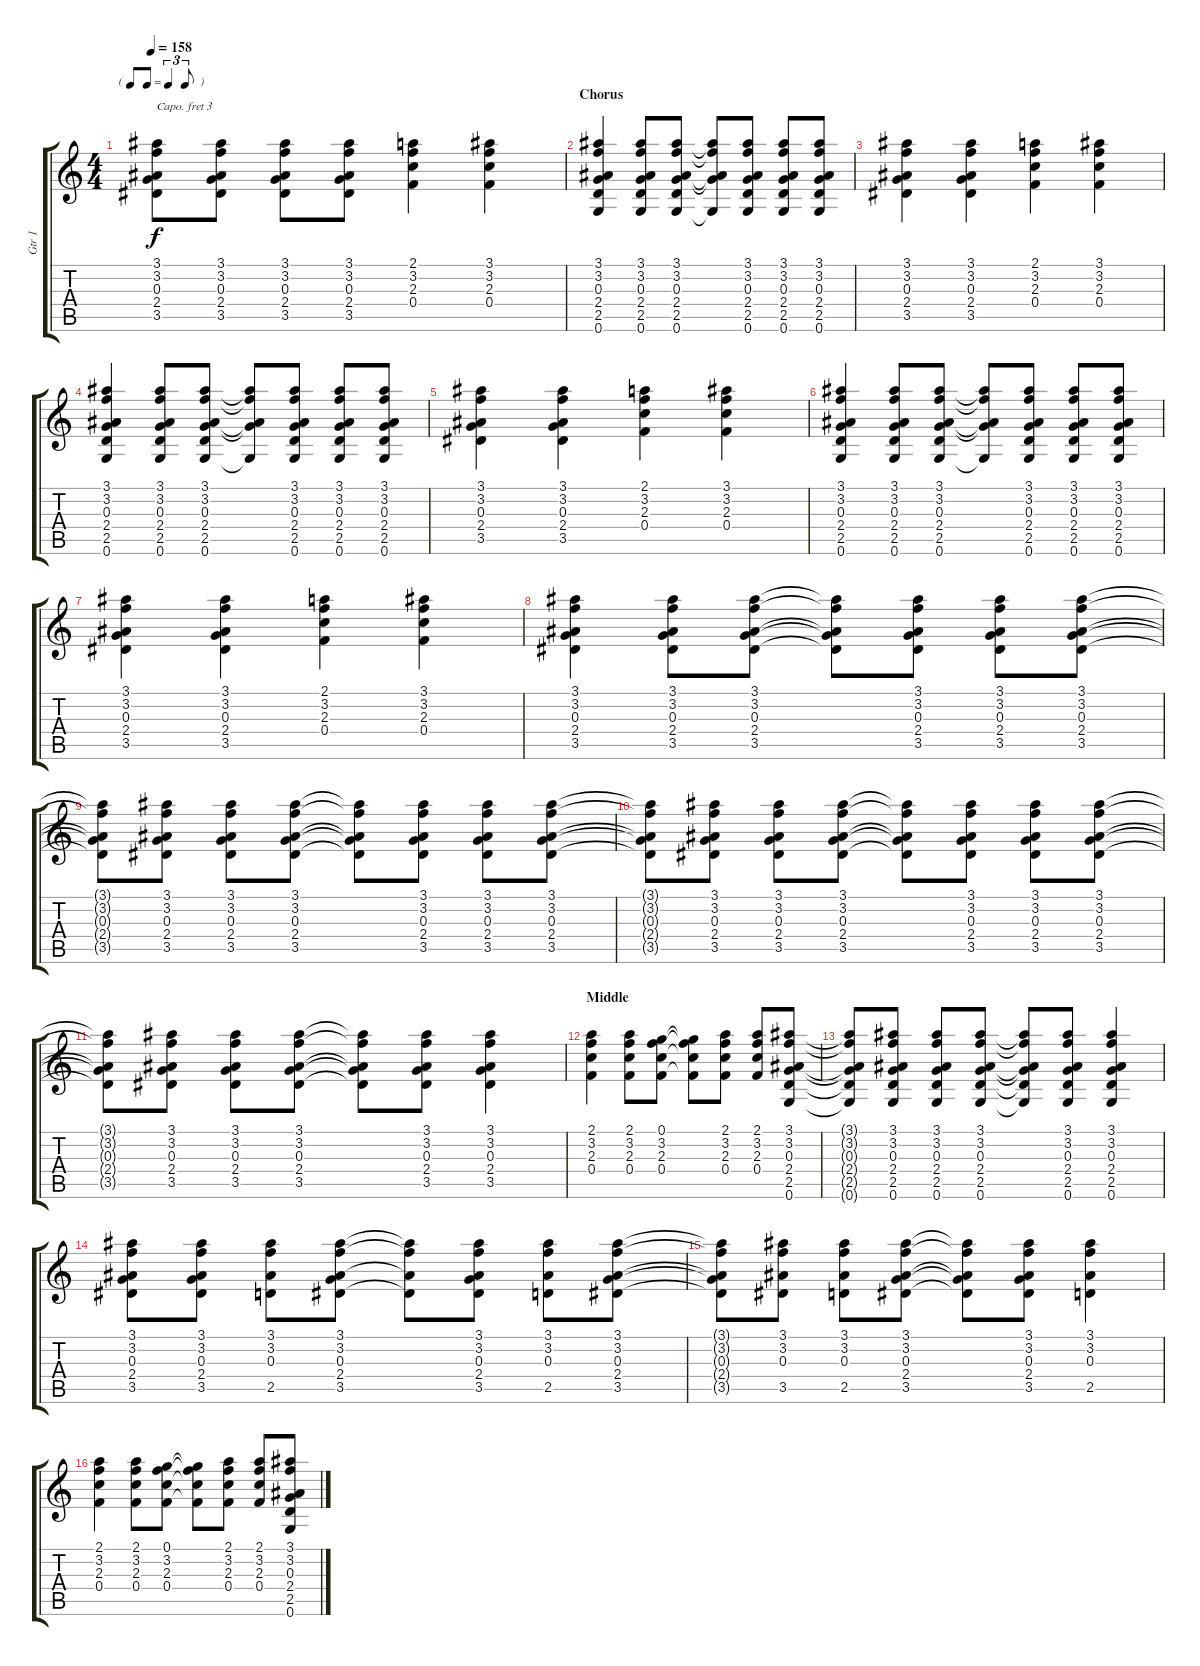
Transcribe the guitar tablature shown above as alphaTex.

\track ("Gtr 1" "Gtr 1") {instrument overdrivenguitar}
\staff {score tabs}
\capo 3
\tuning (E4 B3 G3 D3 A2 E2) {hide}
\ts (4 4)
\tf triplet8th
\tempo 158
\clef g2
\ks c
(3.1{t} 3.2{t} 0.3{t} 2.4{t} 3.5{t}).8{dy f} (3.1 3.2 0.3 2.4 3.5).8 (3.1 3.2 0.3 2.4 3.5).8 (3.1 3.2 0.3 2.4 3.5).8 (2.1 3.2 2.3 0.4).4 (3.1 3.2 2.3 0.4).4 |
\section ("" "Chorus")
(3.1 3.2 0.3 2.4 2.5 0.6).4 (3.1 3.2 0.3 2.4 2.5 0.6).8 (3.1 3.2 0.3 2.4 2.5 0.6).8 (3.1{t} 3.2{t} 0.3{t} 2.4{t} 0.6{t}).8 (3.1 3.2 0.3 2.4 2.5 0.6).8 (3.1 3.2 0.3 2.4 2.5 0.6).8 (3.1 3.2 0.3 2.4 2.5 0.6).8 |
(3.1 3.2 0.3 2.4 3.5).4 (3.1 3.2 0.3 2.4 3.5).4 (2.1 3.2 2.3 0.4).4 (3.1 3.2 2.3 0.4).4 |
(3.1 3.2 0.3 2.4 2.5 0.6).4 (3.1 3.2 0.3 2.4 2.5 0.6).8 (3.1 3.2 0.3 2.4 2.5 0.6).8 (3.1{t} 3.2{t} 0.3{t} 2.4{t} 0.6{t}).8 (3.1 3.2 0.3 2.4 2.5 0.6).8 (3.1 3.2 0.3 2.4 2.5 0.6).8 (3.1 3.2 0.3 2.4 2.5 0.6).8 |
(3.1 3.2 0.3 2.4 3.5).4 (3.1 3.2 0.3 2.4 3.5).4 (2.1 3.2 2.3 0.4).4 (3.1 3.2 2.3 0.4).4 |
(3.1 3.2 0.3 2.4 2.5 0.6).4 (3.1 3.2 0.3 2.4 2.5 0.6).8 (3.1 3.2 0.3 2.4 2.5 0.6).8 (3.1{t} 3.2{t} 0.3{t} 2.4{t} 0.6{t}).8 (3.1 3.2 0.3 2.4 2.5 0.6).8 (3.1 3.2 0.3 2.4 2.5 0.6).8 (3.1 3.2 0.3 2.4 2.5 0.6).8 |
(3.1 3.2 0.3 2.4 3.5).4 (3.1 3.2 0.3 2.4 3.5).4 (2.1 3.2 2.3 0.4).4 (3.1 3.2 2.3 0.4).4 |
(3.1 3.2 0.3 2.4 3.5).4 (3.1 3.2 0.3 2.4 3.5).8 (3.1 3.2 0.3 2.4 3.5).8 (3.1{t} 3.2{t} 0.3{t} 2.4{t} 3.5{t}).8 (3.1 3.2 0.3 2.4 3.5).8 (3.1 3.2 0.3 2.4 3.5).8 (3.1 3.2 0.3 2.4 3.5).8 |
(3.1{t} 3.2{t} 0.3{t} 2.4{t} 3.5{t}).8 (3.1 3.2 0.3 2.4 3.5).8 (3.1 3.2 0.3 2.4 3.5).8 (3.1 3.2 0.3 2.4 3.5).8 (3.1{t} 3.2{t} 0.3{t} 2.4{t} 3.5{t}).8 (3.1 3.2 0.3 2.4 3.5).8 (3.1 3.2 0.3 2.4 3.5).8 (3.1 3.2 0.3 2.4 3.5).8 |
(3.1{t} 3.2{t} 0.3{t} 2.4{t} 3.5{t}).8 (3.1 3.2 0.3 2.4 3.5).8 (3.1 3.2 0.3 2.4 3.5).8 (3.1 3.2 0.3 2.4 3.5).8 (3.1{t} 3.2{t} 0.3{t} 2.4{t} 3.5{t}).8 (3.1 3.2 0.3 2.4 3.5).8 (3.1 3.2 0.3 2.4 3.5).8 (3.1 3.2 0.3 2.4 3.5).8 |
(3.1{t} 3.2{t} 0.3{t} 2.4{t} 3.5{t}).8 (3.1 3.2 0.3 2.4 3.5).8 (3.1 3.2 0.3 2.4 3.5).8 (3.1 3.2 0.3 2.4 3.5).8 (3.1{t} 3.2{t} 0.3{t} 2.4{t} 3.5{t}).8 (3.1 3.2 0.3 2.4 3.5).8 (3.1 3.2 0.3 2.4 3.5).4 |
\section ("" "Middle")
(2.1 3.2 2.3 0.4).4 (2.1 3.2 2.3 0.4).8 (0.1 3.2 2.3 0.4).8 (0.1{t} 3.2{t} 2.3{t} 0.4{t}).8 (2.1 3.2 2.3 0.4).8 (2.1 3.2 2.3 0.4).8 (3.1 3.2 0.3 2.4 2.5 0.6).8 |
(3.1{t} 3.2{t} 0.3{t} 2.4{t} 2.5{t} 0.6{t}).8 (3.1 3.2 0.3 2.4 2.5 0.6).8 (3.1 3.2 0.3 2.4 2.5 0.6).8 (3.1 3.2 0.3 2.4 2.5 0.6).8 (3.1{t} 3.2{t} 0.3{t} 2.4{t} 2.5{t} 0.6{t}).8 (3.1 3.2 0.3 2.4 2.5 0.6).8 (3.1 3.2 0.3 2.4 2.5 0.6).4 |
(3.1 3.2 0.3 2.4 3.5).8 (3.1 3.2 0.3 2.4 3.5).8 (3.1 3.2 0.3 2.5).8 (3.1 3.2 0.3 2.4 3.5).8 (3.1{t} 3.2{t} 0.3{t} 3.5{t}).8 (3.1 3.2 0.3 2.4 3.5).8 (3.1 3.2 0.3 2.5).8 (3.1 3.2 0.3 2.4 3.5).8 |
(3.1{t} 3.2{t} 0.3{t} 2.4{t} 3.5{t}).8 (3.1 3.2 0.3 3.5).8 (3.1 3.2 0.3 2.5).8 (3.1 3.2 0.3 2.4 3.5).8 (3.1{t} 3.2{t} 0.3{t} 2.4{t} 3.5{t}).8 (3.1 3.2 0.3 2.4 3.5).8 (3.1 3.2 0.3 2.5).4 |
(2.1 3.2 2.3 0.4).4 (2.1 3.2 2.3 0.4).8 (0.1 3.2 2.3 0.4).8 (0.1{t} 3.2{t} 2.3{t} 0.4{t}).8 (2.1 3.2 2.3 0.4).8 (2.1 3.2 2.3 0.4).8 (3.1 3.2 0.3 2.4 2.5 0.6).8
